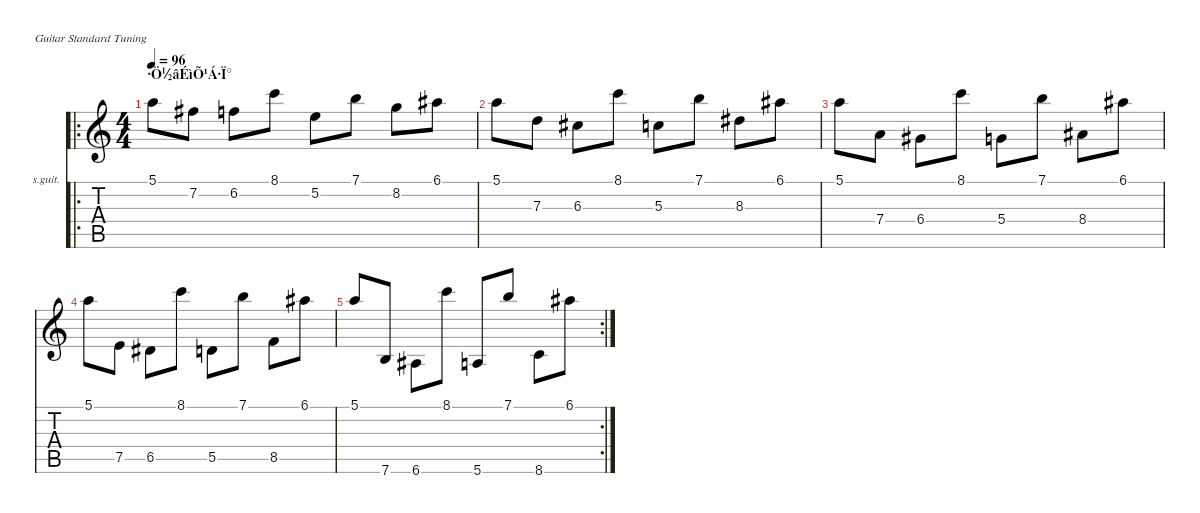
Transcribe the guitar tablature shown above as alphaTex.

\defaultSystemsLayout 4
\hideDynamics
\bracketExtendMode nobrackets
\firstSystemTrackNameOrientation horizontal
\otherSystemsTrackNameOrientation horizontal
\track ("开指练习" "s.guit.") {instrument acousticguitarsteel}
\staff {score tabs}
\tuning (E4 B3 G3 D3 A2 E2)
\ro
\ts (4 4)
\section ("" "·Ö½âÉìÕ¹Á·Ï°")
\tempo 96
\clef g2
\ks c
5.1.8{dy f} 7.2{acc #}.8 6.2.8 8.1.8 5.2.8 7.1.8 8.2.8 6.1{acc #}.8 |
5.1.8 7.3.8 6.3{acc #}.8 8.1.8 5.3.8 7.1.8 8.3{acc #}.8 6.1{acc #}.8 |
5.1.8 7.4.8 6.4{acc #}.8 8.1.8 5.4.8 7.1.8 8.4{acc #}.8 6.1{acc #}.8 |
5.1.8 7.5.8 6.5{acc #}.8 8.1.8 5.5.8 7.1.8 8.5.8 6.1{acc #}.8 |
\rc 2
5.1.8 7.6.8 6.6{acc #}.8 8.1.8 5.6.8 7.1.8 8.6.8 6.1{acc #}.8
